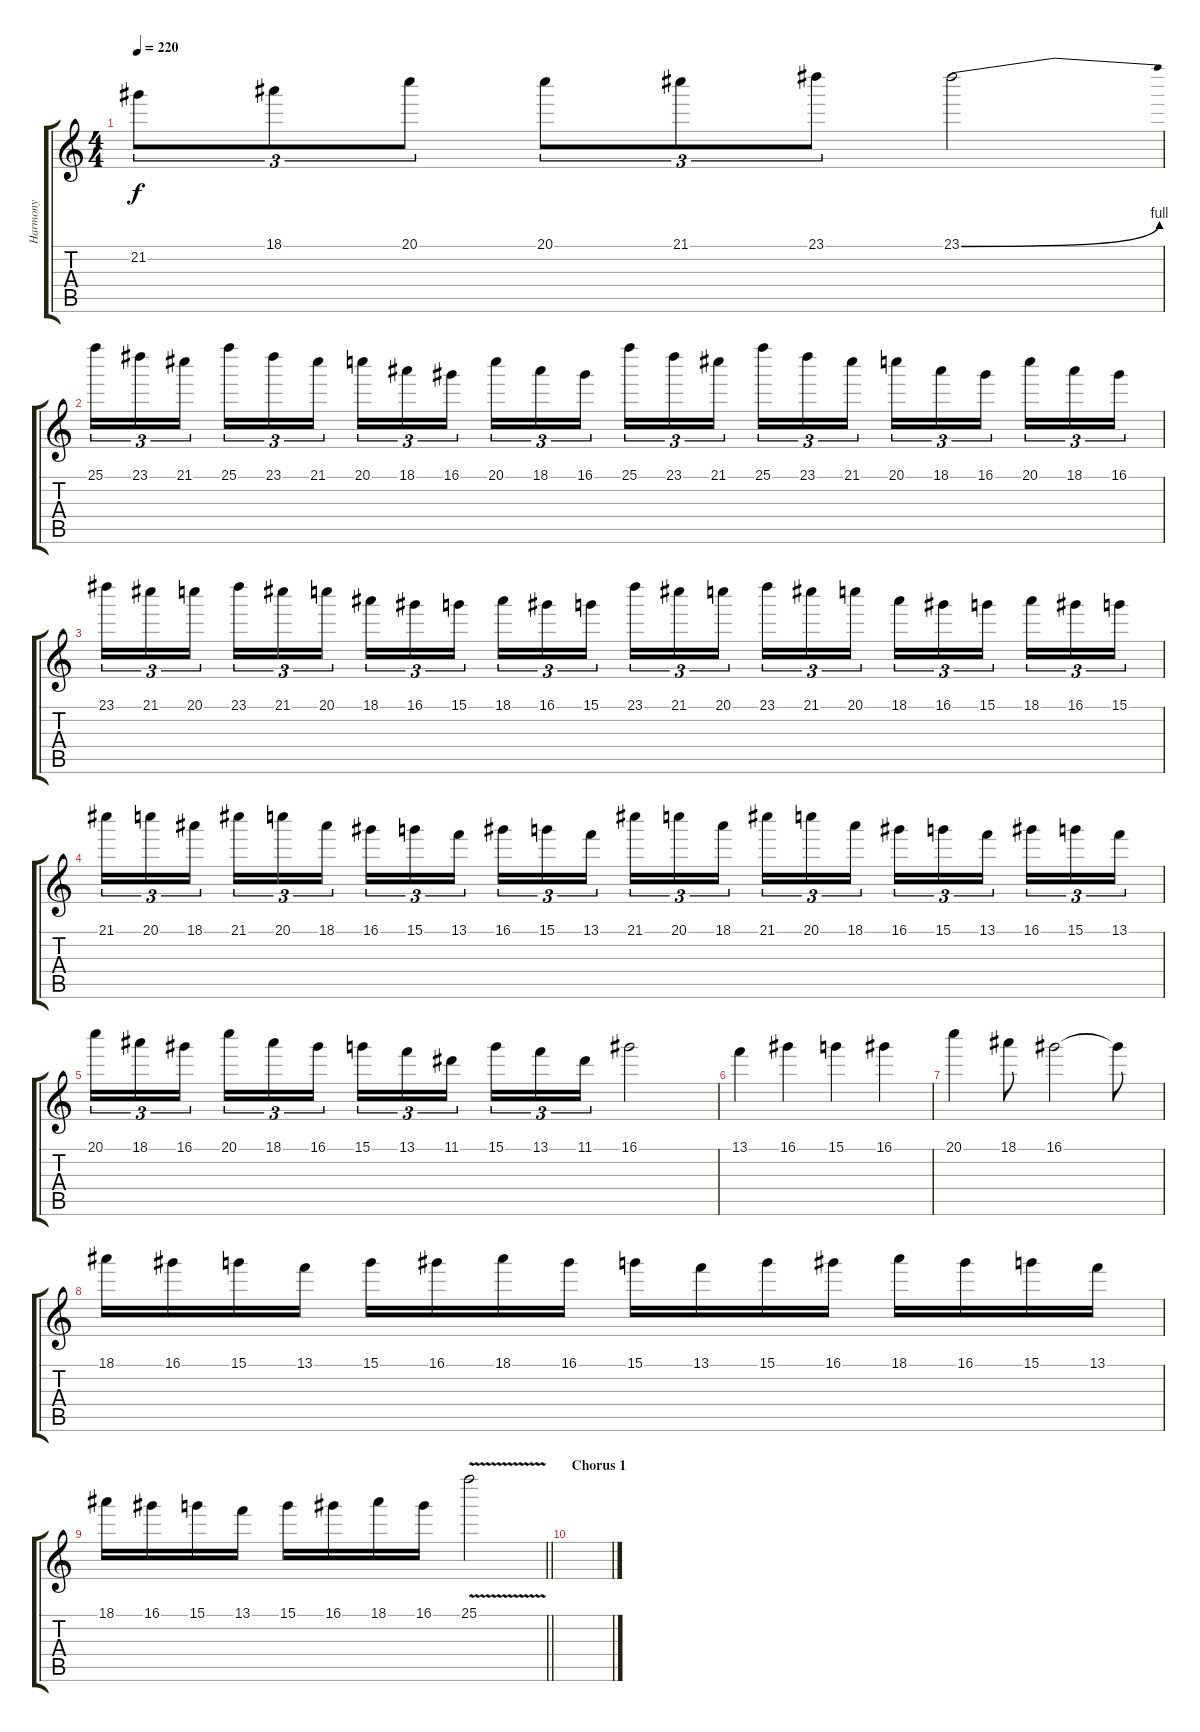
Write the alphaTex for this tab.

\track ("Harmony" "Harmony") {mute instrument distortionguitar}
\staff {score tabs}
\tuning (E4 B3 G3 D3 A2 E2) {hide}
\ts (4 4)
\tempo 220
\clef g2
\ks c
21.2.8{tu (3 2) dy f} 18.1.8{tu (3 2)} 20.1.8{tu (3 2)} 20.1.8{tu (3 2)} 21.1.8{tu (3 2)} 23.1.8{tu (3 2)} 23.1{be (bend 0 0 60 4)}.2 |
25.1.16{tu (3 2)} 23.1.16{tu (3 2)} 21.1.16{tu (3 2) beam splitsecondary} 25.1.16{tu (3 2)} 23.1.16{tu (3 2)} 21.1.16{tu (3 2)} 20.1.16{tu (3 2)} 18.1.16{tu (3 2)} 16.1.16{tu (3 2) beam splitsecondary} 20.1.16{tu (3 2)} 18.1.16{tu (3 2)} 16.1.16{tu (3 2)} 25.1.16{tu (3 2)} 23.1.16{tu (3 2)} 21.1.16{tu (3 2) beam splitsecondary} 25.1.16{tu (3 2)} 23.1.16{tu (3 2)} 21.1.16{tu (3 2)} 20.1.16{tu (3 2)} 18.1.16{tu (3 2)} 16.1.16{tu (3 2) beam splitsecondary} 20.1.16{tu (3 2)} 18.1.16{tu (3 2)} 16.1.16{tu (3 2)} |
23.1.16{tu (3 2)} 21.1.16{tu (3 2)} 20.1.16{tu (3 2) beam splitsecondary} 23.1.16{tu (3 2)} 21.1.16{tu (3 2)} 20.1.16{tu (3 2)} 18.1.16{tu (3 2)} 16.1.16{tu (3 2)} 15.1.16{tu (3 2) beam splitsecondary} 18.1.16{tu (3 2)} 16.1.16{tu (3 2)} 15.1.16{tu (3 2)} 23.1.16{tu (3 2)} 21.1.16{tu (3 2)} 20.1.16{tu (3 2) beam splitsecondary} 23.1.16{tu (3 2)} 21.1.16{tu (3 2)} 20.1.16{tu (3 2)} 18.1.16{tu (3 2)} 16.1.16{tu (3 2)} 15.1.16{tu (3 2) beam splitsecondary} 18.1.16{tu (3 2)} 16.1.16{tu (3 2)} 15.1.16{tu (3 2)} |
21.1.16{tu (3 2)} 20.1.16{tu (3 2)} 18.1.16{tu (3 2) beam splitsecondary} 21.1.16{tu (3 2)} 20.1.16{tu (3 2)} 18.1.16{tu (3 2)} 16.1.16{tu (3 2)} 15.1.16{tu (3 2)} 13.1.16{tu (3 2) beam splitsecondary} 16.1.16{tu (3 2)} 15.1.16{tu (3 2)} 13.1.16{tu (3 2)} 21.1.16{tu (3 2)} 20.1.16{tu (3 2)} 18.1.16{tu (3 2) beam splitsecondary} 21.1.16{tu (3 2)} 20.1.16{tu (3 2)} 18.1.16{tu (3 2)} 16.1.16{tu (3 2)} 15.1.16{tu (3 2)} 13.1.16{tu (3 2) beam splitsecondary} 16.1.16{tu (3 2)} 15.1.16{tu (3 2)} 13.1.16{tu (3 2)} |
20.1.16{tu (3 2)} 18.1.16{tu (3 2)} 16.1.16{tu (3 2) beam splitsecondary} 20.1.16{tu (3 2)} 18.1.16{tu (3 2)} 16.1.16{tu (3 2)} 15.1.16{tu (3 2)} 13.1.16{tu (3 2)} 11.1.16{tu (3 2) beam splitsecondary} 15.1.16{tu (3 2)} 13.1.16{tu (3 2)} 11.1.16{tu (3 2)} 16.1.2 |
13.1.4 16.1.4 15.1.4 16.1.4 |
20.1.4 18.1.8 16.1.2 16.1{t}.8 |
18.1.16 16.1.16 15.1.16 13.1.16 15.1.16 16.1.16 18.1.16 16.1.16 15.1.16 13.1.16 15.1.16 16.1.16 18.1.16 16.1.16 15.1.16 13.1.16 |
\barLineRight lightlight
18.1.16 16.1.16 15.1.16 13.1.16 15.1.16 16.1.16 18.1.16 16.1.16 25.1{v}.2 |
\section ("" "Chorus 1")
